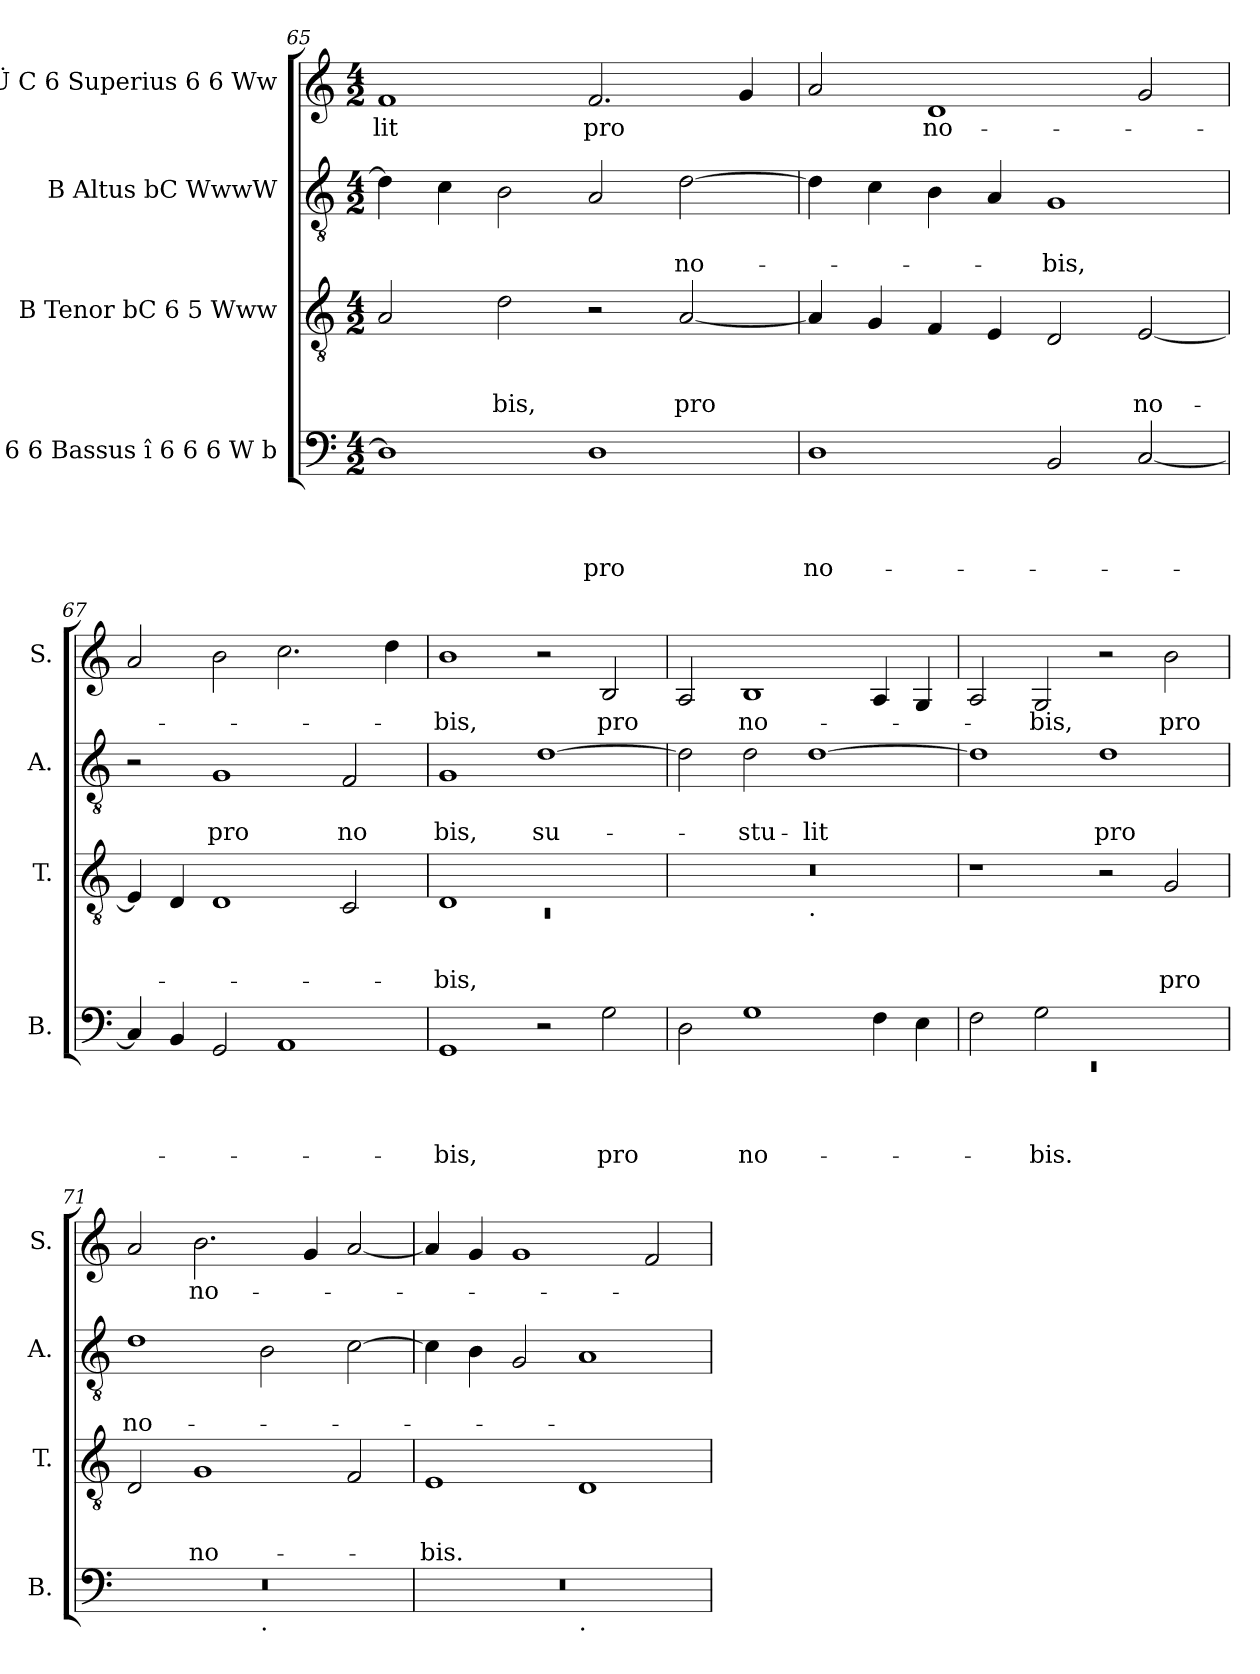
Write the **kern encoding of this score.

**kern	**text	**text	**text	**text	**kern	**text	**text	**text	**kern	**text	**text	**kern	**text
*part4	*part4	*part4	*part4	*part4	*part3	*part3	*part3	*part3	*part2	*part2	*part2	*part1	*part1
*staff4	*staff4	*staff4	*staff4	*staff4	*staff3	*staff3	*staff3	*staff3	*staff2	*staff2	*staff2	*staff1	*staff1
*I"C 6 6 Bassus î 6 6 6 W b	*	*	*	*	*I"B Tenor bC 6 5 Www	*	*	*	*I"B Altus bC WwwW	*	*	*I"b Ü C 6 Superius 6 6 Ww	*
*I'B.	*	*	*	*	*I'T.	*	*	*	*I'A.	*	*	*I'S.	*
*clefF4	*	*	*	*	*clefGv2	*	*	*	*clefGv2	*	*	*clefG2	*
*k[]	*	*	*	*	*k[]	*	*	*	*k[]	*	*	*k[]	*
*C:	*	*	*	*	*C:	*	*	*	*C:	*	*	*C:	*
*M4/2	*	*	*	*	*M4/2	*	*	*	*M4/2	*	*	*M4/2	*
=65	=65	=65	=65	=65	=65	=65	=65	=65	=65	=65	=65	=65	=65
!	!	!	!	!	!	!	!	!	!	!	!	!	!LO:LY:b
1D]	.	.	.	.	2A/	.	.	.	4d\]	.	.	1f	-lit
.	.	.	.	.	.	.	.	.	4c\	.	.	.	.
!	!	!	!	!	!	!	!	!LO:LY:b	!	!	!	!	!
.	.	.	.	.	2d\	.	.	-bis,	2B\	.	.	.	.
!	!	!	!	!LO:LY:b	!	!	!	!	!	!	!	!	!LO:LY:b
1D	.	.	.	pro	2r	.	.	.	2A/	.	.	2.f/	pro
!	!	!	!	!	!	!	!	!LO:LY:b	!	!	!LO:LY:b	!	!
.	.	.	.	.	[>2A/	.	.	pro	[>2d\	.	no-	.	.
.	.	.	.	.	.	.	.	.	.	.	.	4g/	.
!!LO:PB:g=z
=66	=66	=66	=66	=66	=66	=66	=66	=66	=66	=66	=66	=66	=66
!	!	!	!	!LO:LY:b	!	!	!	!	!	!	!	!	!
1D	.	.	.	no-	4A/]	.	.	.	4d\]	.	.	2a/	.
.	.	.	.	.	4G/	.	.	.	4c\	.	.	.	.
!	!	!	!	!	!	!	!	!	!	!	!	!	!LO:LY:b
.	.	.	.	.	4F/	.	.	.	4B\	.	.	1d	no-
.	.	.	.	.	4E/	.	.	.	4A/	.	.	.	.
!	!	!	!	!	!	!	!	!	!	!	!LO:LY:b	!	!
2BB/	.	.	.	.	2D/	.	.	.	1G	.	-bis,	.	.
!	!	!	!	!	!	!	!	!LO:LY:b	!	!	!	!	!
[<2C/	.	.	.	.	[<2E/	.	.	no-	.	.	.	2g/	.
=67	=67	=67	=67	=67	=67	=67	=67	=67	=67	=67	=67	=67	=67
4C/]	.	.	.	.	4E/]	.	.	.	2r	.	.	2a/	.
4BB/	.	.	.	.	4D/	.	.	.	.	.	.	.	.
!	!	!	!	!	!	!	!	!	!	!	!LO:LY:b	!	!
2GG/	.	.	.	.	1D	.	.	.	1G	.	pro	2b\	.
1AA	.	.	.	.	.	.	.	.	.	.	.	2.cc\	.
!	!	!	!	!	!	!	!	!	!	!	!LO:LY:b	!	!
.	.	.	.	.	2C/	.	.	.	2F/	.	no	.	.
.	.	.	.	.	.	.	.	.	.	.	.	4dd\	.
=68	=68	=68	=68	=68	=68	=68	=68	=68	=68	=68	=68	=68	=68
*	*	*	*	*	*^	*	*	*	*	*	*	*	*
!	!	!	!	!LO:LY:b	!	!LO:N:vis=1	!	!	!LO:LY:b	!	!	!LO:LY:b	!	!LO:LY:b
1GG	.	.	.	-bis,	1D	0rC	.	.	-bis,	1G	.	bis,	1b	-bis,
!	!	!	!	!	!	!	!	!	!	!	!	!LO:LY:b	!	!
2r	.	.	.	.	1ryy	.	.	.	.	[>1d	.	su-	2r	.
!	!	!	!	!LO:LY:b	!	!	!	!	!	!	!	!	!	!LO:LY:b
2G\	.	.	.	pro	.	.	.	.	.	.	.	.	2B/	pro
=69	=69	=69	=69	=69	=69	=69	=69	=69	=69	=69	=69	=69	=69	=69
2D\	.	.	.	.	0r	1ryy	.	.	.	2d\]	.	.	2A/	.
!	!	!	!	!LO:LY:b	!	!	!	!	!	!	!	!LO:LY:b	!	!LO:LY:b
1G	.	.	.	no-	.	.	.	.	.	2d\	.	-stu-	1B	no-
!	!	!	!	!	!	!LO:TX:b:t=.	!	!	!	!	!	!	!	!
!	!	!	!	!	!	!	!	!	!	!	!	!LO:LY:b	!	!
.	.	.	.	.	.	1ryy	.	.	.	[>1d	.	-lit	.	.
4F\	.	.	.	.	.	.	.	.	.	.	.	.	4A/	.
4E\	.	.	.	.	.	.	.	.	.	.	.	.	4G/	.
=70	=70	=70	=70	=70	=70	=70	=70	=70	=70	=70	=70	=70	=70	=70
*^	*	*	*	*	*	*	*	*	*	*	*	*	*	*
!	!LO:N:vis=1	!	!	!	!	!	!	!	!	!	!	!	!	!	!
*	*	*	*	*	*	*v	*v	*	*	*	*	*	*	*	*
2F\	0rEE	.	.	.	.	1r	.	.	.	1d]	.	.	2A/	.
!	!	!	!	!	!LO:LY:b	!	!	!	!	!	!	!	!	!LO:LY:b
2G\	.	.	.	.	-bis.	.	.	.	.	.	.	.	2G/	-bis,
!	!	!	!	!	!	!	!	!	!	!	!	!LO:LY:b	!	!
1ryy	.	.	.	.	.	2r	.	.	.	1d	.	pro	2r	.
!	!	!	!	!	!	!	!	!	!LO:LY:b	!	!	!	!	!LO:LY:b
.	.	.	.	.	.	2G/	.	.	pro	.	.	.	2b\	pro
!!LO:LB:g=z
=71	=71	=71	=71	=71	=71	=71	=71	=71	=71	=71	=71	=71	=71	=71
!	!	!	!	!	!	!	!	!	!	!	!	!LO:LY:b	!	!
0r	1ryy	.	.	.	.	2D/	.	.	.	1d	.	no-	2a/	.
!	!	!	!	!	!	!	!	!	!LO:LY:b	!	!	!	!	!LO:LY:b
.	.	.	.	.	.	1G	.	.	no-	.	.	.	2.b\	no-
!	!LO:TX:b:t=.	!	!	!	!	!	!	!	!	!	!	!	!	!
.	1ryy	.	.	.	.	.	.	.	.	2B\	.	.	.	.
.	.	.	.	.	.	.	.	.	.	.	.	.	4g/	.
.	.	.	.	.	.	2F/	.	.	.	[>2c\	.	.	[<2a/	.
=72	=72	=72	=72	=72	=72	=72	=72	=72	=72	=72	=72	=72	=72	=72
!	!	!	!	!	!	!	!	!	!LO:LY:b	!	!	!	!	!
0r	1ryy	.	.	.	.	1E	.	.	-bis.	4c\]	.	.	4a/]	.
.	.	.	.	.	.	.	.	.	.	4B\	.	.	4g/	.
.	.	.	.	.	.	.	.	.	.	2G/	.	.	1g	.
!	!LO:TX:b:t=.	!	!	!	!	!	!	!	!	!	!	!	!	!
.	1ryy	.	.	.	.	1D	.	.	.	1A	.	.	.	.
.	.	.	.	.	.	.	.	.	.	.	.	.	2f/	.
*v	*v	*	*	*	*	*	*	*	*	*	*	*	*	*
=	=	=	=	=	=	=	=	=	=	=	=	=	=
*-	*-	*-	*-	*-	*-	*-	*-	*-	*-	*-	*-	*-	*-
